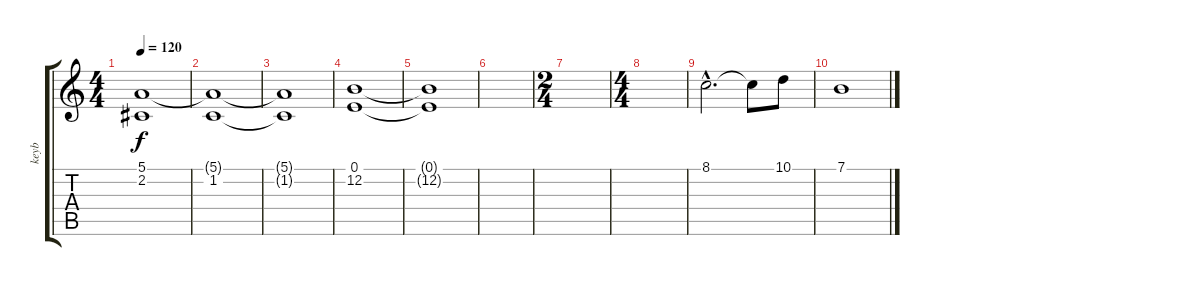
\track ("keyb" "keyb") {instrument violin}
\staff {score tabs}
\tuning (E4 B3 G3 D3 A2 E2) {hide}
\ts (4 4)
\tempo 120
\clef g2
\ks c
(5.1{t} 2.2{t}).1{dy f} |
(5.1{t} 1.2).1 |
(5.1{t} 1.2{t}).1 |
(0.1 12.2).1 |
(0.1{t} 12.2{t}).1 |
|
\ts (2 4)
|
\ts (4 4)
|
8.1{hac}.2{d} 8.1{t}.8 10.1.8 |
7.1.1
